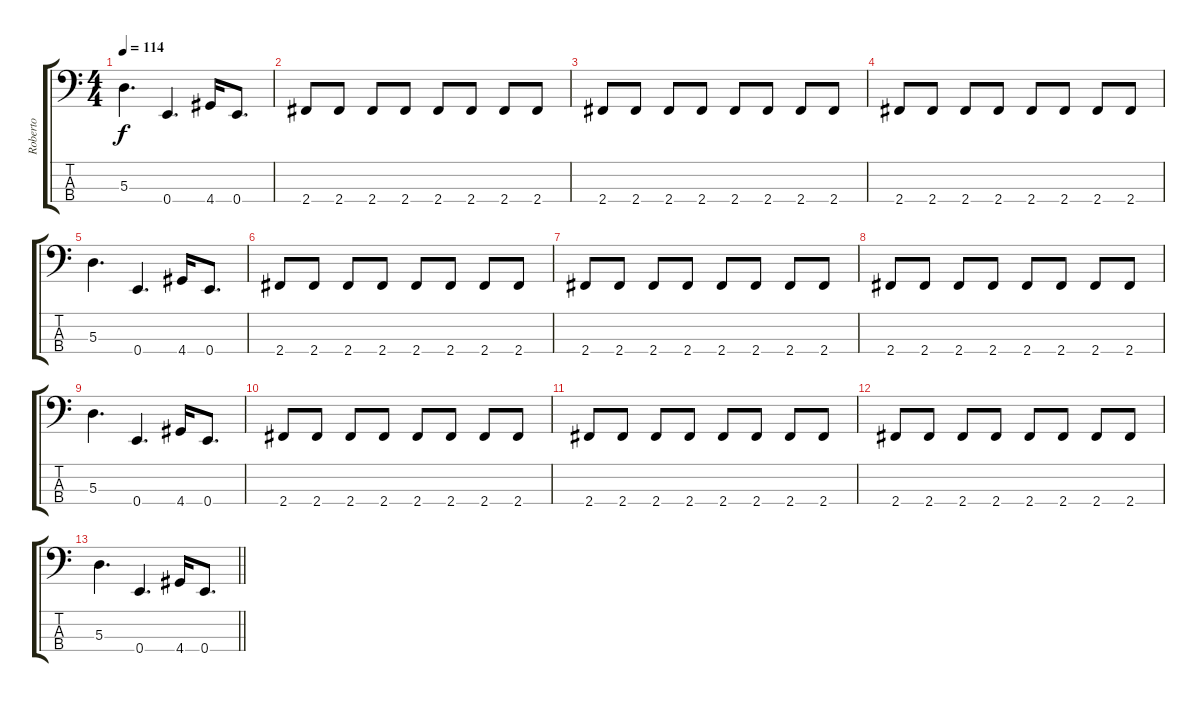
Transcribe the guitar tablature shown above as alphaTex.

\track ("Roberto" "Roberto") {instrument electricbassfinger}
\staff {score tabs}
\tuning (G2 D2 A1 E1) {hide}
\ts (4 4)
\tempo 114
\clef f4
\ks c
5.3.4{d dy f} 0.4.4{d} 4.4.16 0.4.8{d} |
2.4.8 2.4.8 2.4.8 2.4.8 2.4.8 2.4.8 2.4.8 2.4.8 |
2.4.8 2.4.8 2.4.8 2.4.8 2.4.8 2.4.8 2.4.8 2.4.8 |
2.4.8 2.4.8 2.4.8 2.4.8 2.4.8 2.4.8 2.4.8 2.4.8 |
5.3.4{d} 0.4.4{d} 4.4.16 0.4.8{d} |
2.4.8 2.4.8 2.4.8 2.4.8 2.4.8 2.4.8 2.4.8 2.4.8 |
2.4.8 2.4.8 2.4.8 2.4.8 2.4.8 2.4.8 2.4.8 2.4.8 |
2.4.8 2.4.8 2.4.8 2.4.8 2.4.8 2.4.8 2.4.8 2.4.8 |
5.3.4{d} 0.4.4{d} 4.4.16 0.4.8{d} |
2.4.8 2.4.8 2.4.8 2.4.8 2.4.8 2.4.8 2.4.8 2.4.8 |
2.4.8 2.4.8 2.4.8 2.4.8 2.4.8 2.4.8 2.4.8 2.4.8 |
2.4.8 2.4.8 2.4.8 2.4.8 2.4.8 2.4.8 2.4.8 2.4.8 |
\barLineRight lightlight
5.3.4{d} 0.4.4{d} 4.4.16 0.4.8{d}
